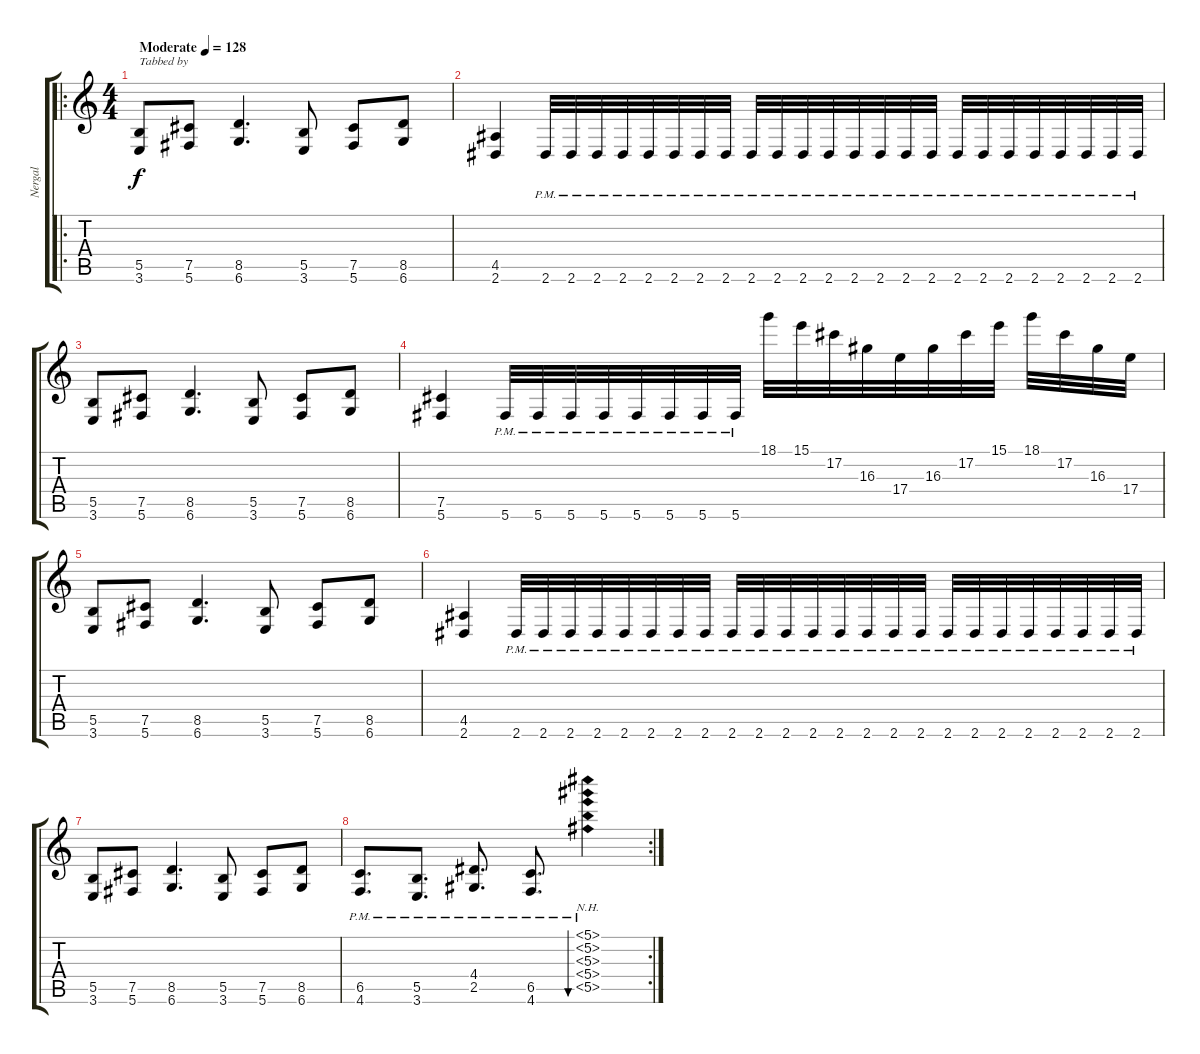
\track ("Nergal" "Nergal") {instrument distortionguitar}
\staff {score tabs}
\tuning (Db4 Ab3 E3 B2 Gb2 Db2) {hide}
\ro
\ts (4 4)
\tempo (128 "Moderate")
\clef g2
\ks c
(5.5 3.6).8{txt "Tabbed by" dy f instrument distortionguitar} (7.5 5.6).8 (8.5 6.6).4{d} (5.5 3.6).8 (7.5 5.6).8 (8.5 6.6).8 |
(4.5 2.6).4 2.6{pm}.32 2.6{pm}.32 2.6{pm}.32 2.6{pm}.32 2.6{pm}.32 2.6{pm}.32 2.6{pm}.32 2.6{pm}.32 2.6{pm}.32 2.6{pm}.32 2.6{pm}.32 2.6{pm}.32 2.6{pm}.32 2.6{pm}.32 2.6{pm}.32 2.6{pm}.32 2.6{pm}.32 2.6{pm}.32 2.6{pm}.32 2.6{pm}.32 2.6{pm}.32 2.6{pm}.32 2.6{pm}.32 2.6{pm}.32 |
(5.5 3.6).8 (7.5 5.6).8 (8.5 6.6).4{d} (5.5 3.6).8 (7.5 5.6).8 (8.5 6.6).8 |
(7.5 5.6).4 5.6{pm}.32 5.6{pm}.32 5.6{pm}.32 5.6{pm}.32 5.6{pm}.32 5.6{pm}.32 5.6{pm}.32 5.6{pm}.32 18.1.32 15.1.32 17.2.32 16.3.32 17.4.32 16.3.32 17.2.32 15.1.32 18.1.32 17.2.32 16.3.32 17.4.32 |
(5.5 3.6).8 (7.5 5.6).8 (8.5 6.6).4{d} (5.5 3.6).8 (7.5 5.6).8 (8.5 6.6).8 |
(4.5 2.6).4 2.6{pm}.32 2.6{pm}.32 2.6{pm}.32 2.6{pm}.32 2.6{pm}.32 2.6{pm}.32 2.6{pm}.32 2.6{pm}.32 2.6{pm}.32 2.6{pm}.32 2.6{pm}.32 2.6{pm}.32 2.6{pm}.32 2.6{pm}.32 2.6{pm}.32 2.6{pm}.32 2.6{pm}.32 2.6{pm}.32 2.6{pm}.32 2.6{pm}.32 2.6{pm}.32 2.6{pm}.32 2.6{pm}.32 2.6{pm}.32 |
(5.5 3.6).8 (7.5 5.6).8 (8.5 6.6).4{d} (5.5 3.6).8 (7.5 5.6).8 (8.5 6.6).8 |
\rc 2
(6.5{pm} 4.6{pm}).8{d} (5.5{pm} 3.6{pm}).8{d} (4.4{pm} 2.5{pm}).8{d} (6.5{pm} 4.6{pm}).8{d} (5.1{nh} 5.2{nh} 5.3{nh pm} 5.4{nh} 5.5{nh}).4{bu 120}
